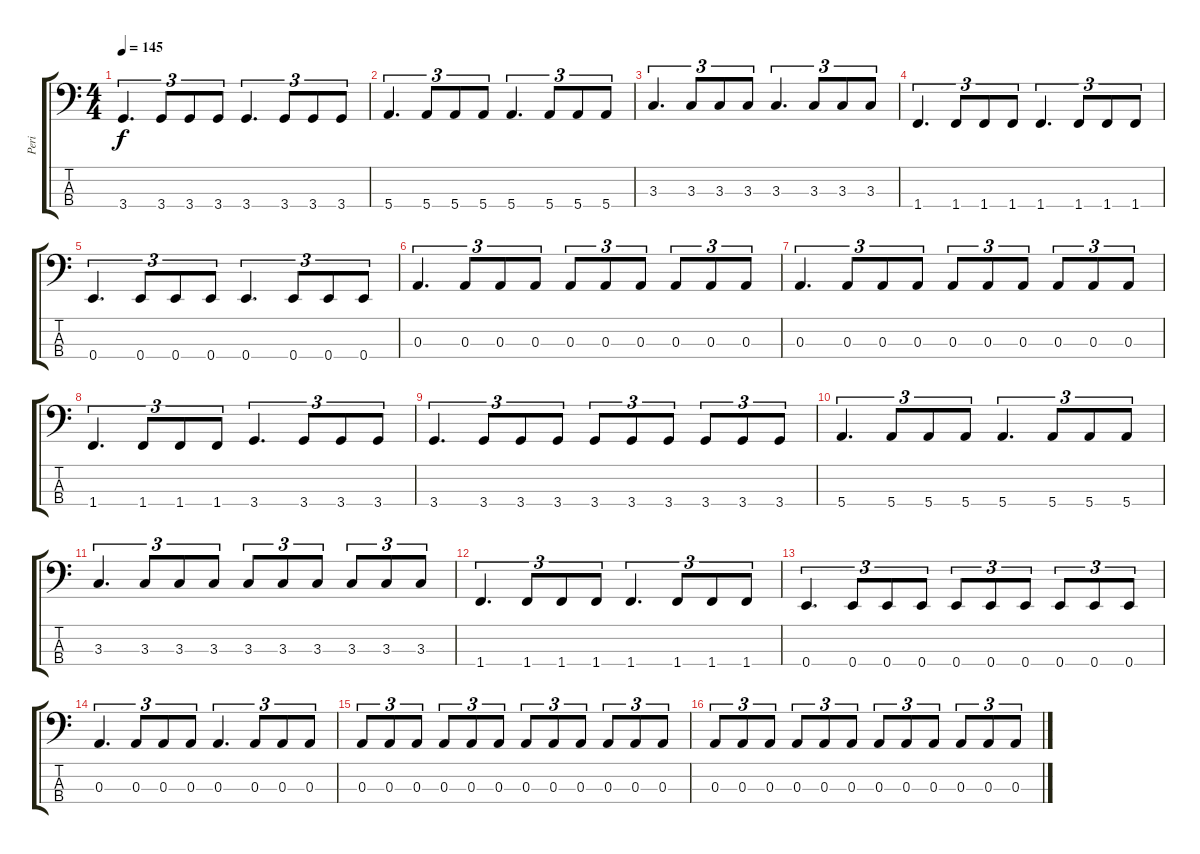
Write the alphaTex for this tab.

\track ("Peri" "Peri") {instrument electricbassfinger}
\staff {score tabs}
\tuning (G2 D2 A1 E1) {hide}
\ts (4 4)
\tempo 145
\clef f4
\ks c
3.4.4{d tu (3 2) dy f} 3.4.8{tu (3 2)} 3.4.8{tu (3 2)} 3.4.8{tu (3 2)} 3.4.4{d tu (3 2)} 3.4.8{tu (3 2)} 3.4.8{tu (3 2)} 3.4.8{tu (3 2)} |
5.4.4{d tu (3 2)} 5.4.8{tu (3 2)} 5.4.8{tu (3 2)} 5.4.8{tu (3 2)} 5.4.4{d tu (3 2)} 5.4.8{tu (3 2)} 5.4.8{tu (3 2)} 5.4.8{tu (3 2)} |
3.3.4{d tu (3 2)} 3.3.8{tu (3 2)} 3.3.8{tu (3 2)} 3.3.8{tu (3 2)} 3.3.4{d tu (3 2)} 3.3.8{tu (3 2)} 3.3.8{tu (3 2)} 3.3.8{tu (3 2)} |
1.4.4{d tu (3 2)} 1.4.8{tu (3 2)} 1.4.8{tu (3 2)} 1.4.8{tu (3 2)} 1.4.4{d tu (3 2)} 1.4.8{tu (3 2)} 1.4.8{tu (3 2)} 1.4.8{tu (3 2)} |
0.4.4{d tu (3 2)} 0.4.8{tu (3 2)} 0.4.8{tu (3 2)} 0.4.8{tu (3 2)} 0.4.4{d tu (3 2)} 0.4.8{tu (3 2)} 0.4.8{tu (3 2)} 0.4.8{tu (3 2)} |
0.3.4{d tu (3 2)} 0.3.8{tu (3 2)} 0.3.8{tu (3 2)} 0.3.8{tu (3 2)} 0.3.8{tu (3 2)} 0.3.8{tu (3 2)} 0.3.8{tu (3 2)} 0.3.8{tu (3 2)} 0.3.8{tu (3 2)} 0.3.8{tu (3 2)} |
0.3.4{d tu (3 2)} 0.3.8{tu (3 2)} 0.3.8{tu (3 2)} 0.3.8{tu (3 2)} 0.3.8{tu (3 2)} 0.3.8{tu (3 2)} 0.3.8{tu (3 2)} 0.3.8{tu (3 2)} 0.3.8{tu (3 2)} 0.3.8{tu (3 2)} |
1.4.4{d tu (3 2)} 1.4.8{tu (3 2)} 1.4.8{tu (3 2)} 1.4.8{tu (3 2)} 3.4.4{d tu (3 2)} 3.4.8{tu (3 2)} 3.4.8{tu (3 2)} 3.4.8{tu (3 2)} |
3.4.4{d tu (3 2)} 3.4.8{tu (3 2)} 3.4.8{tu (3 2)} 3.4.8{tu (3 2)} 3.4.8{tu (3 2)} 3.4.8{tu (3 2)} 3.4.8{tu (3 2)} 3.4.8{tu (3 2)} 3.4.8{tu (3 2)} 3.4.8{tu (3 2)} |
5.4.4{d tu (3 2)} 5.4.8{tu (3 2)} 5.4.8{tu (3 2)} 5.4.8{tu (3 2)} 5.4.4{d tu (3 2)} 5.4.8{tu (3 2)} 5.4.8{tu (3 2)} 5.4.8{tu (3 2)} |
3.3.4{d tu (3 2)} 3.3.8{tu (3 2)} 3.3.8{tu (3 2)} 3.3.8{tu (3 2)} 3.3.8{tu (3 2)} 3.3.8{tu (3 2)} 3.3.8{tu (3 2)} 3.3.8{tu (3 2)} 3.3.8{tu (3 2)} 3.3.8{tu (3 2)} |
1.4.4{d tu (3 2)} 1.4.8{tu (3 2)} 1.4.8{tu (3 2)} 1.4.8{tu (3 2)} 1.4.4{d tu (3 2)} 1.4.8{tu (3 2)} 1.4.8{tu (3 2)} 1.4.8{tu (3 2)} |
0.4.4{d tu (3 2)} 0.4.8{tu (3 2)} 0.4.8{tu (3 2)} 0.4.8{tu (3 2)} 0.4.8{tu (3 2)} 0.4.8{tu (3 2)} 0.4.8{tu (3 2)} 0.4.8{tu (3 2)} 0.4.8{tu (3 2)} 0.4.8{tu (3 2)} |
0.3.4{d tu (3 2)} 0.3.8{tu (3 2)} 0.3.8{tu (3 2)} 0.3.8{tu (3 2)} 0.3.4{d tu (3 2)} 0.3.8{tu (3 2)} 0.3.8{tu (3 2)} 0.3.8{tu (3 2)} |
0.3.8{tu (3 2)} 0.3.8{tu (3 2)} 0.3.8{tu (3 2)} 0.3.8{tu (3 2)} 0.3.8{tu (3 2)} 0.3.8{tu (3 2)} 0.3.8{tu (3 2)} 0.3.8{tu (3 2)} 0.3.8{tu (3 2)} 0.3.8{tu (3 2)} 0.3.8{tu (3 2)} 0.3.8{tu (3 2)} |
0.3.8{tu (3 2)} 0.3.8{tu (3 2)} 0.3.8{tu (3 2)} 0.3.8{tu (3 2)} 0.3.8{tu (3 2)} 0.3.8{tu (3 2)} 0.3.8{tu (3 2)} 0.3.8{tu (3 2)} 0.3.8{tu (3 2)} 0.3.8{tu (3 2)} 0.3.8{tu (3 2)} 0.3.8{tu (3 2)}
